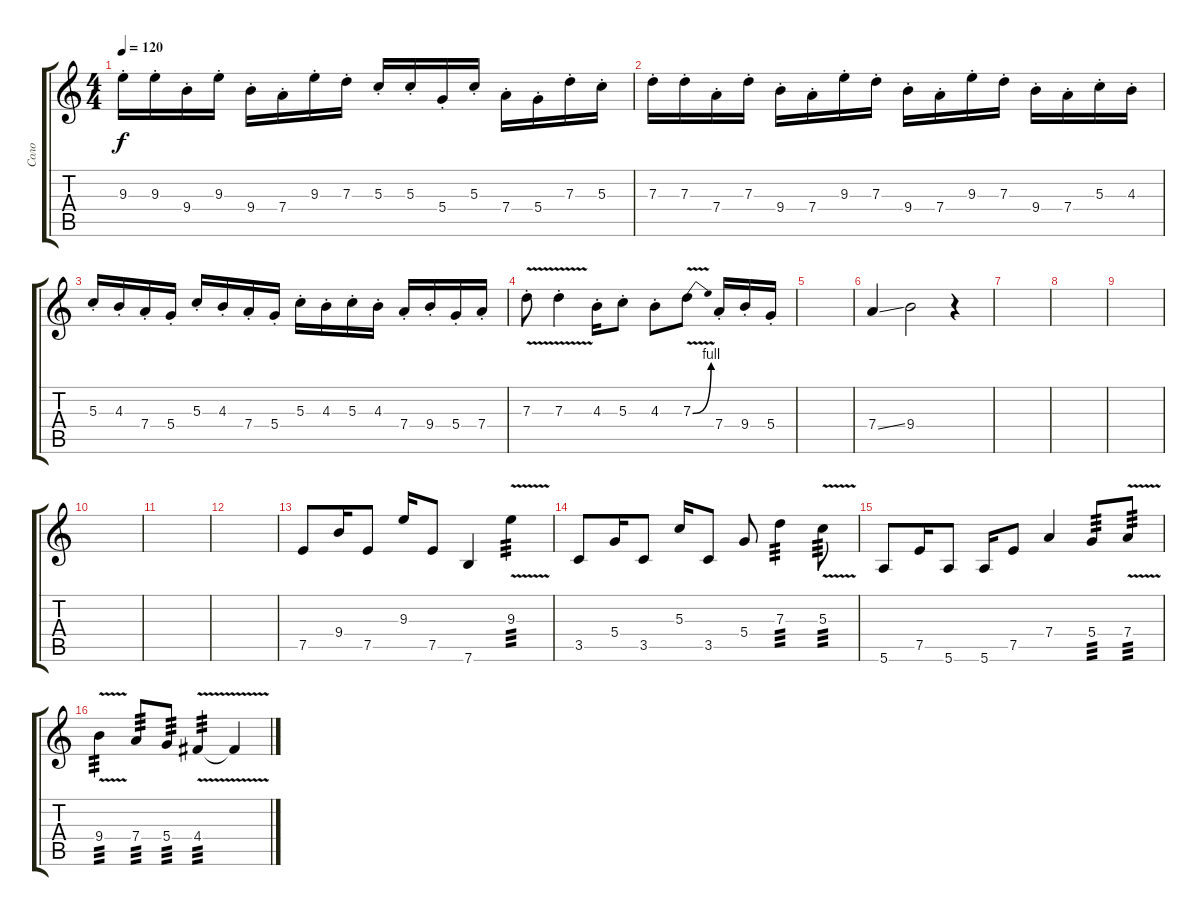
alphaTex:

\track ("Соло" "Соло") {instrument electricguitarclean}
\staff {score tabs}
\tuning (E4 B3 G3 D3 A2 E2) {hide}
\ts (4 4)
\tempo 120
\clef g2
\ks c
9.3{st}.16{dy f} 9.3{st}.16 9.4{st}.16 9.3{st}.16 9.4{st}.16 7.4{st}.16 9.3{st}.16 7.3{st}.16 5.3{st}.16 5.3{st}.16 5.4{st}.16 5.3{st}.16 7.4{st}.16 5.4{st}.16 7.3{st}.16 5.3{st}.16 |
7.3{st}.16 7.3{st}.16 7.4{st}.16 7.3{st}.16 9.4{st}.16 7.4{st}.16 9.3{st}.16 7.3{st}.16 9.4{st}.16 7.4{st}.16 9.3{st}.16 7.3{st}.16 9.4{st}.16 7.4{st}.16 5.3{st}.16 4.3{st}.16 |
5.3{st}.16 4.3{st}.16 7.4{st}.16 5.4{st}.16 5.3{st}.16 4.3{st}.16 7.4{st}.16 5.4{st}.16 5.3{st}.16 4.3{st}.16 5.3{st}.16 4.3{st}.16 7.4{st}.16 9.4{st}.16 5.4{st}.16 7.4{st}.16 |
7.3{v st}.8 7.3{v st}.4 4.3{st}.16 5.3{st}.8 4.3{st}.8 7.3{be (bend 0 0 60 4) v}.8 7.4{st}.16 9.4{st}.16 5.4{st}.16 |
|
7.4{ss}.4 9.4.2 r.4 |
|
|
|
|
|
|
7.5.8 9.4.16 7.5.8 9.3.16 7.5.8 7.6.4 9.3{v}.4{tp 3} |
3.5.8 5.4.16 3.5.8 5.3.16 3.5.8 5.4.8 7.3.4{tp 3} 5.3{v}.8{tp 3} |
5.6.8 7.5.16 5.6.8 5.6.16 7.5.8 7.4.4 5.4.8{tp 3} 7.4{v}.8{tp 3} |
9.4{v}.4{tp 3} 7.4.8{tp 3} 5.4.8{tp 3} 4.4{v}.4{tp 3} 4.4{t}.4
